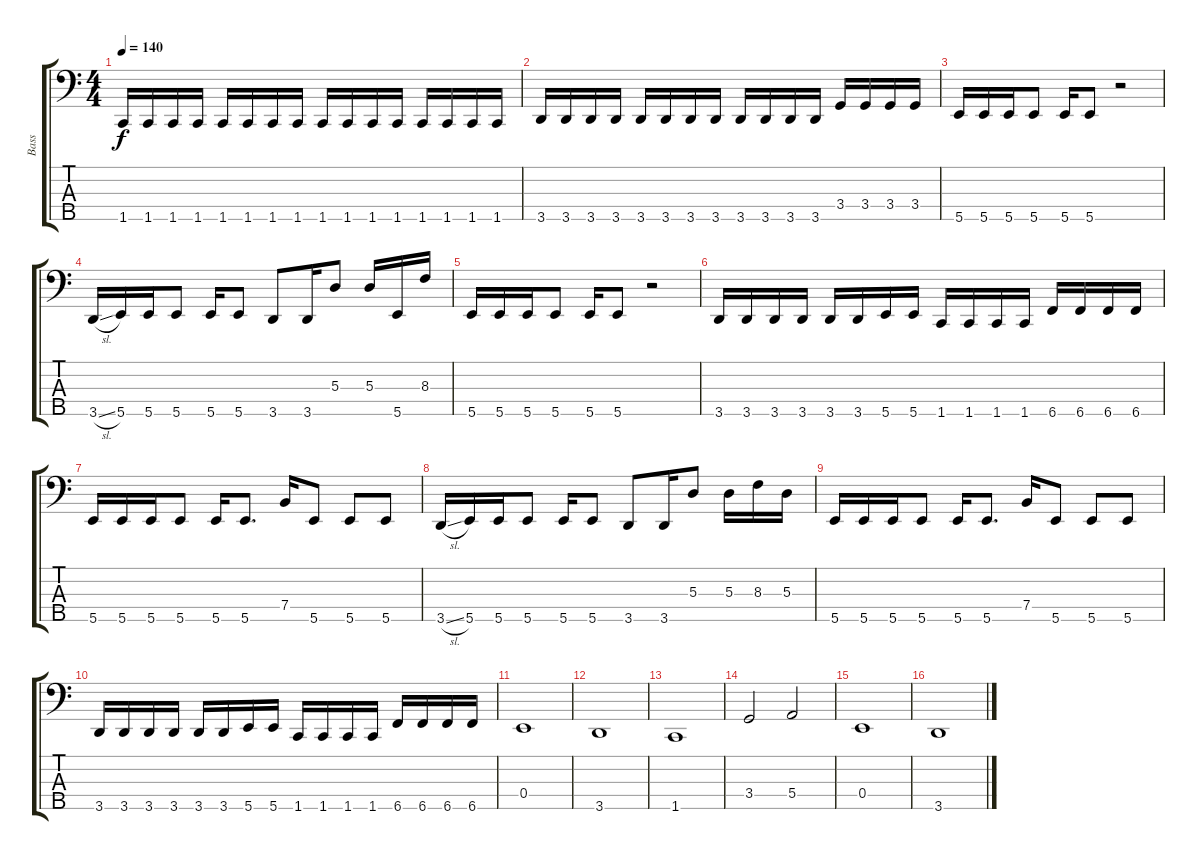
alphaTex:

\track ("Bass" "Bass") {instrument electricbasspick}
\staff {score tabs}
\tuning (G2 D2 A1 E1 B0) {hide}
\ts (4 4)
\tempo 140
\clef f4
\ks c
1.5.16{dy f} 1.5.16 1.5.16 1.5.16 1.5.16 1.5.16 1.5.16 1.5.16 1.5.16 1.5.16 1.5.16 1.5.16 1.5.16 1.5.16 1.5.16 1.5.16 |
3.5.16 3.5.16 3.5.16 3.5.16 3.5.16 3.5.16 3.5.16 3.5.16 3.5.16 3.5.16 3.5.16 3.5.16 3.4.16 3.4.16 3.4.16 3.4.16 |
5.5.16 5.5.16 5.5.16 5.5.8 5.5.16 5.5.8 r.2 |
3.5{sl}.16 5.5.16 5.5.16 5.5.8 5.5.16 5.5.8 3.5.8 3.5.16 5.3.8 5.3.16 5.5.16 8.3.16 |
5.5.16 5.5.16 5.5.16 5.5.8 5.5.16 5.5.8 r.2 |
3.5.16 3.5.16 3.5.16 3.5.16 3.5.16 3.5.16 5.5.16 5.5.16 1.5.16 1.5.16 1.5.16 1.5.16 6.5.16 6.5.16 6.5.16 6.5.16 |
5.5.16 5.5.16 5.5.16 5.5.8 5.5.16 5.5.8{d} 7.4.16 5.5.8 5.5.8 5.5.8 |
3.5{sl}.16 5.5.16 5.5.16 5.5.8 5.5.16 5.5.8 3.5.8 3.5.16 5.3.8 5.3.16 8.3.16 5.3.16 |
5.5.16 5.5.16 5.5.16 5.5.8 5.5.16 5.5.8{d} 7.4.16 5.5.8 5.5.8 5.5.8 |
3.5.16 3.5.16 3.5.16 3.5.16 3.5.16 3.5.16 5.5.16 5.5.16 1.5.16 1.5.16 1.5.16 1.5.16 6.5.16 6.5.16 6.5.16 6.5.16 |
0.4.1 |
3.5.1 |
1.5.1 |
3.4.2 5.4.2 |
0.4.1 |
3.5.1
